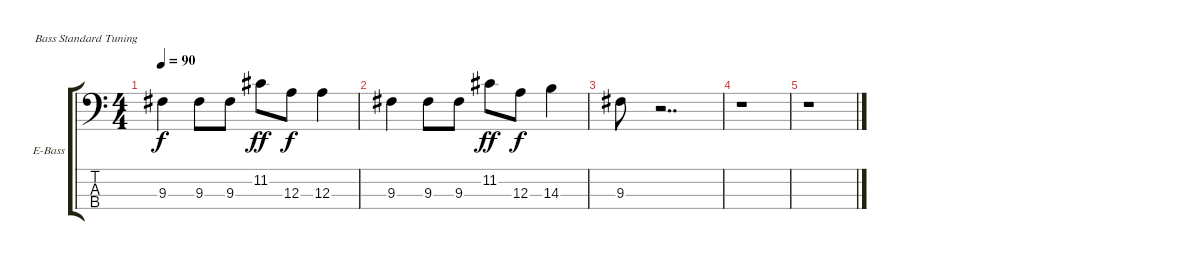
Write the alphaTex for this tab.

\defaultSystemsLayout 4
\bracketExtendMode groupsimilarinstruments
\firstSystemTrackNameOrientation horizontal
\otherSystemsTrackNameOrientation horizontal
\track ("Eric Judy" "E-Bass") {instrument electricbassfinger}
\staff {score tabs}
\tuning (G2 D2 A1 E1)
\ts (4 4)
\tempo 90
\clef f4
\scale
0.333333
\ks c
9.3.4{dy f} 9.3.8 9.3.8 11.2.8{dy ff} 12.3.8{dy f} 12.3.4 |
\scale
0.333333 9.3.4 9.3.8 9.3.8 11.2.8{dy ff} 12.3.8{dy f} 14.3.4 |
\scale
0.333333 9.3.8 r.2{dd} |
\scale
0.333333 r.1 |
r.1
